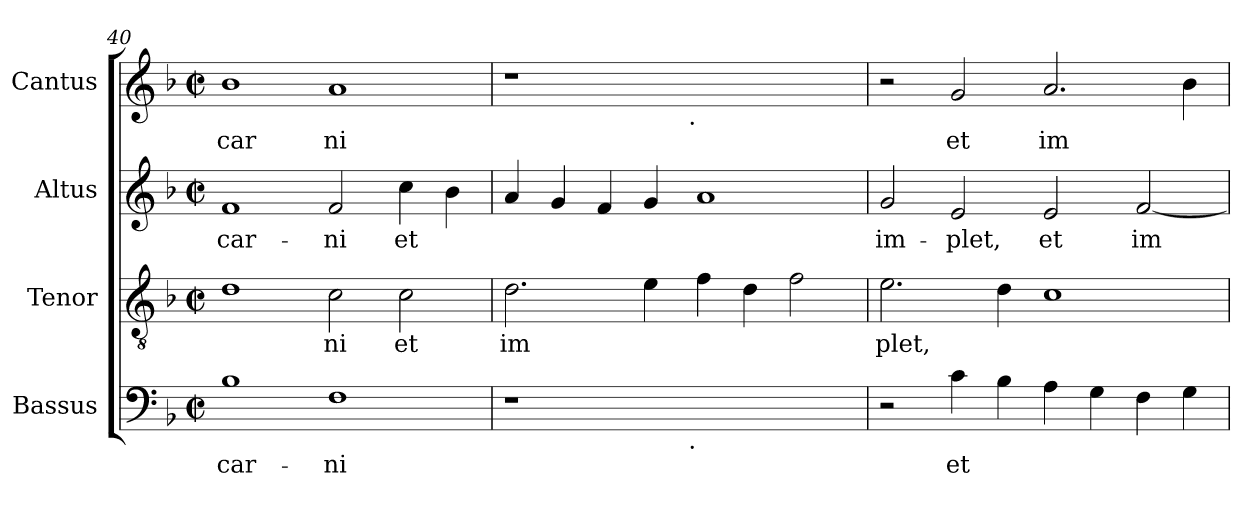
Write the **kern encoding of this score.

**kern	**text	**kern	**text	**kern	**text	**kern	**text
*part4	*part4	*part3	*part3	*part2	*part2	*part1	*part1
*staff4	*staff4	*staff3	*staff3	*staff2	*staff2	*staff1	*staff1
*I"Bassus	*	*I"Tenor	*	*I"Altus	*	*I"Cantus	*
*clefF4	*	*clefGv2	*	*clefG2	*	*clefG2	*
*k[b-]	*	*k[b-]	*	*k[b-]	*	*k[b-]	*
*F:	*	*F:	*	*F:	*	*F:	*
*M2/2	*	*M2/2	*	*M2/2	*	*M2/2	*
*met(c|)	*	*met(c|)	*	*met(c|)	*	*met(c|)	*
=40	=40	=40	=40	=40	=40	=40	=40
!	!LO:LY:b:cj	!	!LO:LY:b:cj	!	!LO:LY:b:cj	!	!LO:LY:b:cj
1B-	car-	1d	.	1f	car-	1b-	car
!	!LO:LY:b:cj	!	!LO:LY:b:cj	!	!LO:LY:b:cj	!	!LO:LY:b:cj
1F	-ni	2c\	ni	2f/	-ni	1a	ni
!	!	!	!LO:LY:b:cj	!	!LO:LY:b:cj	!	!
.	.	2c\	et	4cc\	et	.	.
!	!	!	!	!	!LO:LY:b:cj	!	!
.	.	.	.	4b-\	.	.	.
=41	=41	=41	=41	=41	=41	=41	=41
!	!	!	!LO:LY:b:cj	!	!LO:LY:b:cj	!	!
*^	*	*	*	*	*	*^	*
1r	2ryy	.	2.d\	im	4a/	.	1r	2ryy	.
!	!	!	!	!	!	!LO:LY:b:cj	!	!	!
.	.	.	.	.	4g/	.	.	.	.
!	!	!	!	!	!	!LO:LY:b:cj	!	!	!
.	4ryy	.	.	.	4f/	.	.	4ryy	.
!	!	!	!	!LO:LY:b:cj	!	!LO:LY:b:cj	!	!	!
.	8...ryy	.	4e\	.	4g/	.	.	8...ryy	.
!	!	!	!	!	!	!	!	!LO:TX:b:t=.	!
!	!LO:TX:b:t=.	!	!	!	!	!	!	!	!
.	1ryy	.	.	.	.	.	.	1ryy	.
!	!	!	!	!LO:LY:b:cj	!	!LO:LY:b:cj	!	!	!
1ryy	.	.	4f\	.	1a	.	1ryy	.	.
!	!	!	!	!LO:LY:b:cj	!	!	!	!	!
.	.	.	4d\	.	.	.	.	.	.
!	!	!	!	!LO:LY:b:cj	!	!	!	!	!
.	.	.	2f\	.	.	.	.	.	.
.	64ryy	.	.	.	.	.	.	64ryy	.
=42	=42	=42	=42	=42	=42	=42	=42	=42	=42
!	!	!	!	!LO:LY:b:cj	!	!LO:LY:b:cj	!	!	!
*v	*v	*	*	*	*	*	*v	*v	*
2r	.	2.e\	plet,	2g/	im-	2r	.
!	!LO:LY:b:cj	!	!	!	!LO:LY:b:cj	!	!LO:LY:b:cj
4c\	et	.	.	2e/	-plet,	2g/	et
!	!LO:LY:b:cj	!	!LO:LY:b:cj	!	!	!	!
4B-\	.	4d\	.	.	.	.	.
!	!LO:LY:b:cj	!	!LO:LY:b:cj	!	!LO:LY:b:cj	!	!LO:LY:b:cj
4A\	.	1c	.	2e/	et	2.a/	im
!	!LO:LY:b:cj	!	!	!	!	!	!
4G\	.	.	.	.	.	.	.
!	!LO:LY:b:cj	!	!	!	!LO:LY:b:cj	!	!
4F\	.	.	.	[<2f/	im-	.	.
!	!LO:LY:b:cj	!	!	!	!	!	!LO:LY:b:cj
4G\	.	.	.	.	.	4b-\	.
=	=	=	=	=	=	=	=
*-	*-	*-	*-	*-	*-	*-	*-
